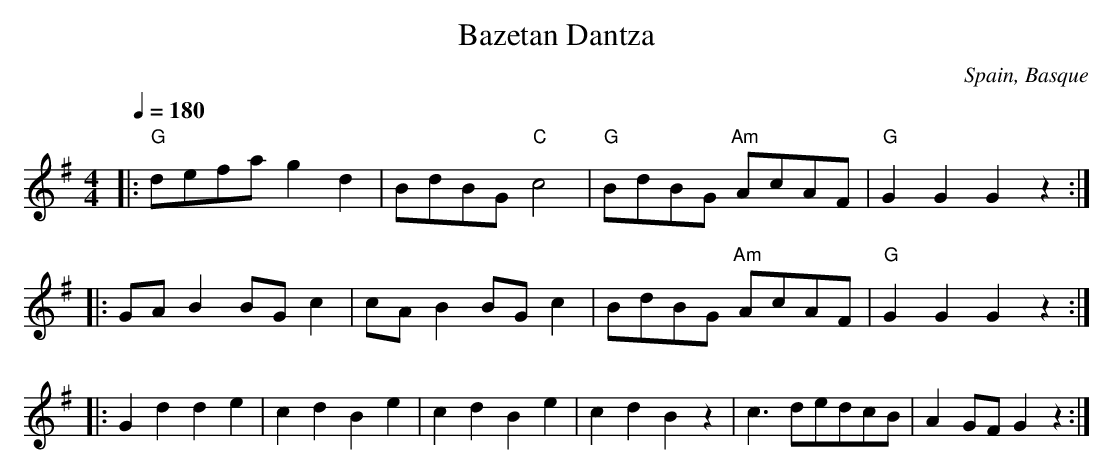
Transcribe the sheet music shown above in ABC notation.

X:1
T:Bazetan Dantza
O:Spain, Basque
M:4/4
L:1/8
Q:1/4=180
K:G
|:"G"defa g2d2|BdBG "C"c4|"G"BdBG "Am"AcAF| "G"G2 G2 G2 z2:|:
GAB2 BGc2|cAB2 BGc2|BdBG "Am"AcAF| "G"G2 G2 G2 z2:|:
G2d2d2e2|c2d2B2e2|c2d2B2e2|c2d2B2z2|c3dedcB|A2GFG2z2:|
